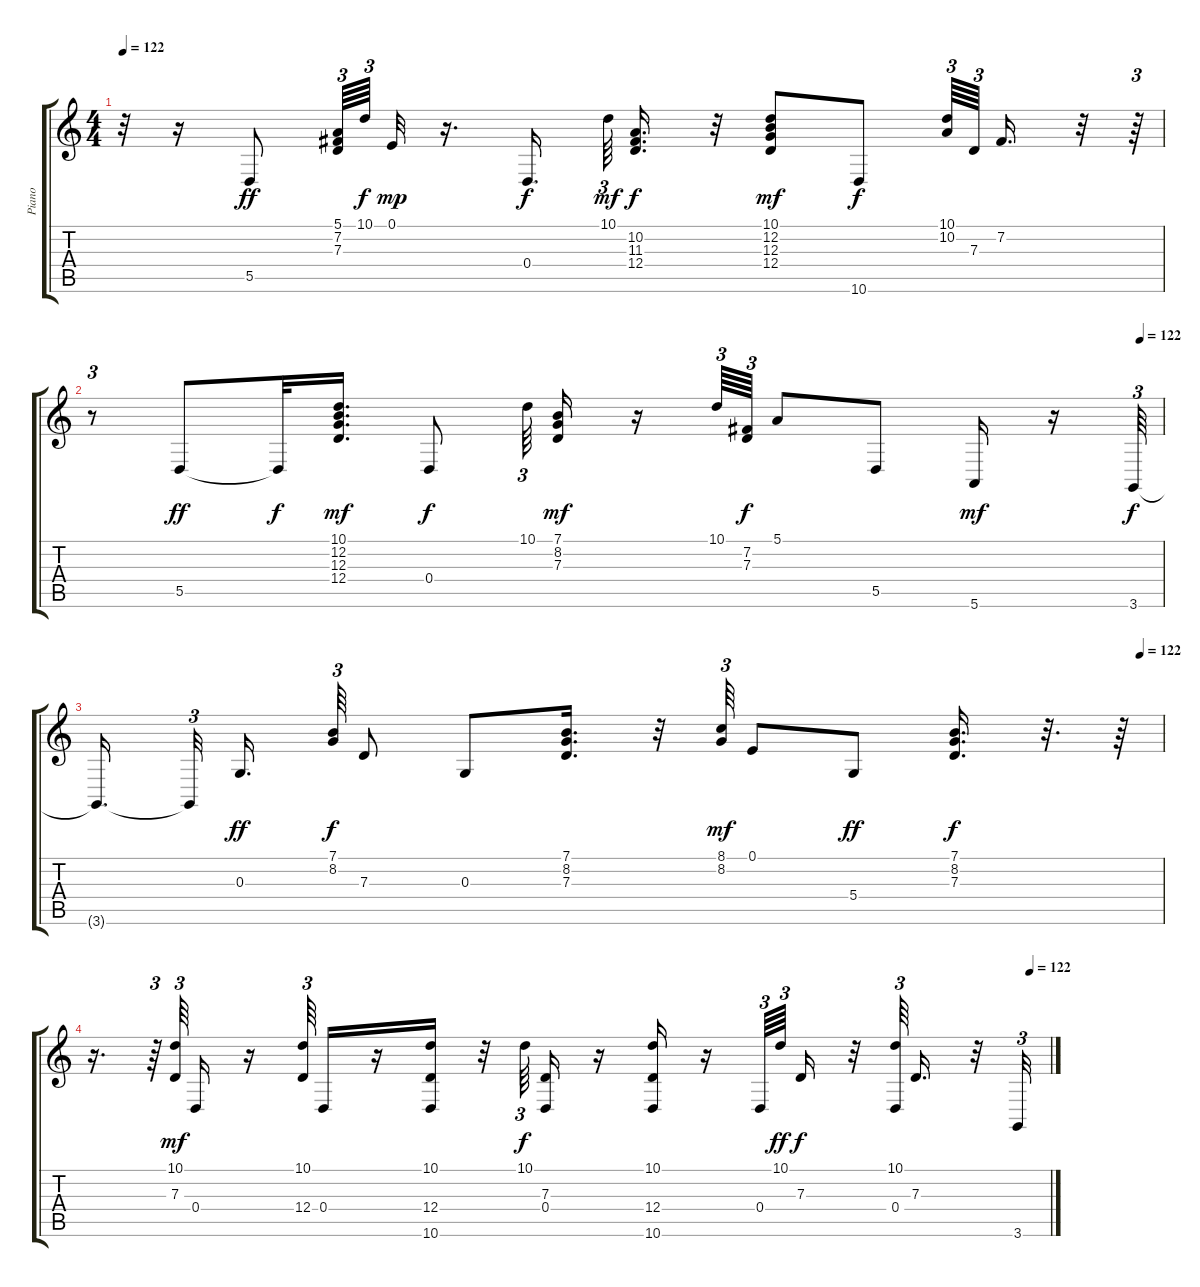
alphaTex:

\track ("Piano" "Piano") {instrument acousticgrandpiano}
\staff {score tabs}
\tuning (E4 B3 G3 D3 A2 E2) {hide}
\ts (4 4)
\tempo 122
\clef g2
\ks c
r.32{dy mf} r.16 5.5.8{dy ff} (5.1 7.2 7.3).64{tu (3 2)} 10.1.64{tu (3 2) dy f} 0.1.32{dy mp} r.16{d} 0.4.16{d dy f} 10.1.64{tu (3 2) dy mf} (10.2 11.3 12.4).16{d dy f} r.32 (10.1 12.2 12.3 12.4).8{dy mf} 10.6.8{dy f} (10.1 10.2).64{tu (3 2)} 7.3.64{tu (3 2)} 7.2.16{d} r.32 r.64{tu (3 2)} |
\tempo (122 0.9791666666666666)
r.8{tu (3 2)} 5.5.8{dy ff} 5.5{t}.32{dy f} (10.1 12.2 12.3 12.4).16{d dy mf} 0.4.8{dy f} 10.1.64{tu (3 2)} (7.1 8.2 7.3).16{dy mf} r.16 10.1.64{tu (3 2)} (7.2 7.3).64{tu (3 2) dy f} 5.1.8 5.5.8 5.6.16{dy mf} r.16 3.6.64{tu (3 2) dy f} |
\tempo (122 0.9791666666666666)
3.6{t}.16{d} 3.6{t}.32{tu (3 2)} 0.3.16{d dy ff} (7.1 8.2).64{tu (3 2) dy f} 7.3.8 0.3.8 (7.1 8.2 7.3).16{d} r.32 (8.1 8.2).64{tu (3 2) dy mf} 0.1.8 5.4.8{dy ff} (7.1 8.2 7.3).16{d dy f} r.32{d} r.64 |
\tempo (122 0.9791666666666666)
r.16{d} r.64{tu (3 2)} (10.1 7.3).64{tu (3 2) dy mf} 0.4.16 r.16 (10.1 12.4).64{tu (3 2)} 0.4.16 r.16 (10.1 12.4 10.6).16 r.32 10.1.64{tu (3 2) dy f} (7.3 0.4).16 r.16 (10.1 12.4 10.6).16 r.16 0.4.64{tu (3 2)} 10.1.64{tu (3 2) dy ff} 7.3.16{dy f} r.32 (10.1 0.4).64{tu (3 2)} 7.3.16{d} r.32 3.6.32{tu (3 2)}
